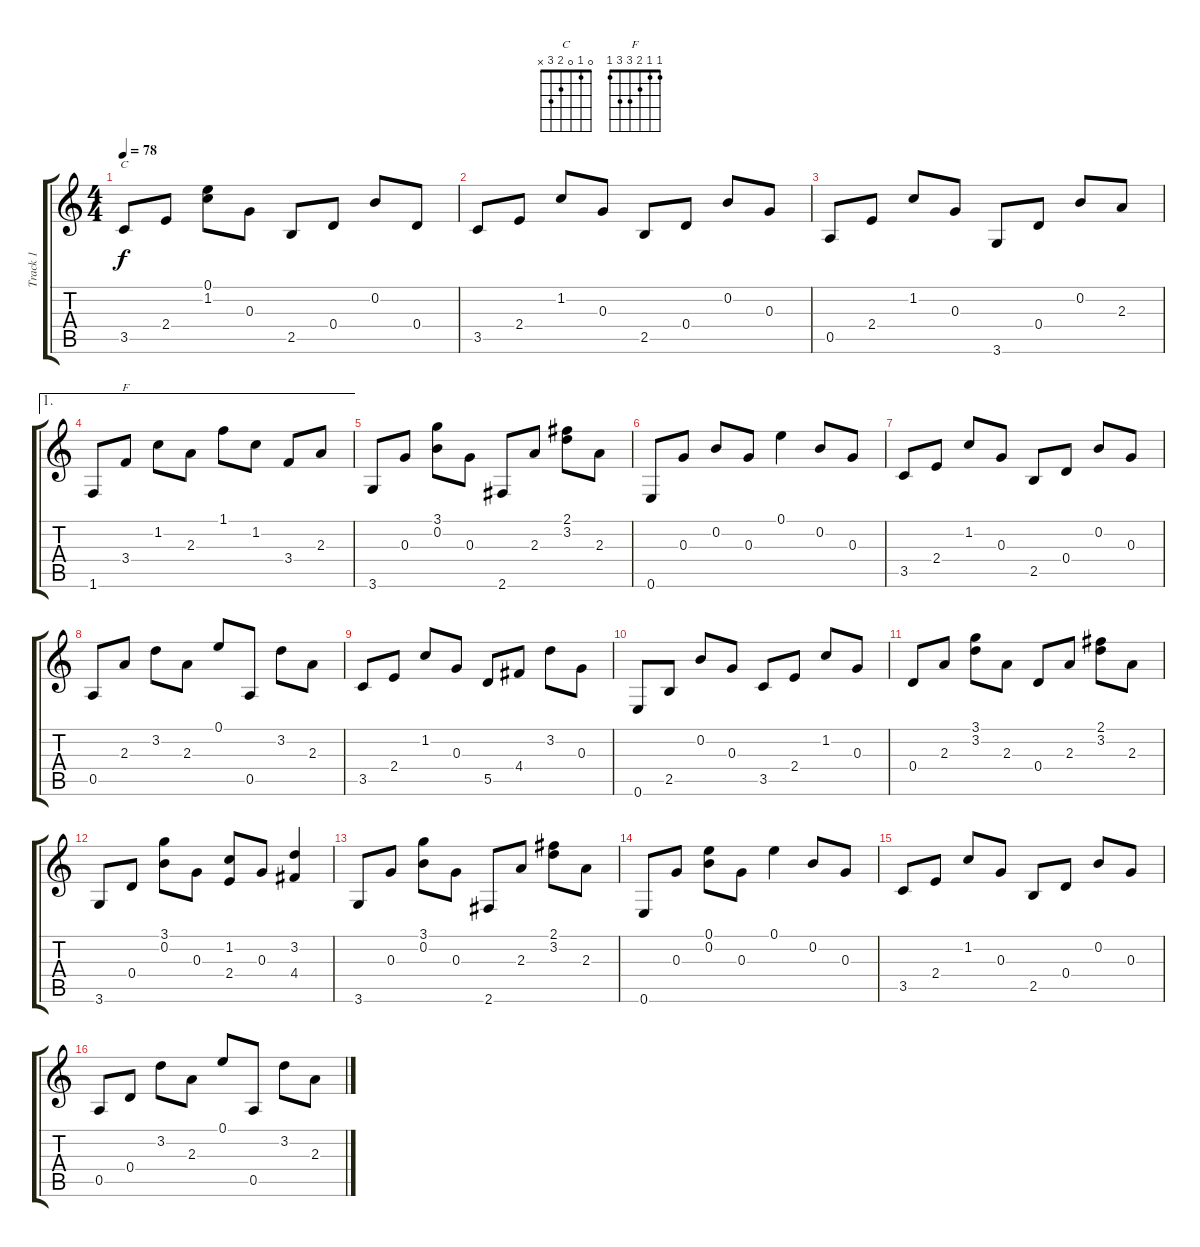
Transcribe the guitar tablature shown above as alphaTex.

\track ("Track 1" "Track 1") {instrument acousticguitarsteel}
\staff {score tabs}
\tuning (E4 B3 G3 D3 A2 E2) {hide}
\chord ("C" 0 1 0 2 3 x)
\chord ("F" 1 1 2 3 3 1)
\ts (4 4)
\tempo 78
\clef g2
\ks c
3.5.8{ch "C" dy f} 2.4.8 (0.1 1.2).8 0.3.8 2.5.8 0.4.8 0.2.8 0.4.8 |
3.5.8 2.4.8 1.2.8 0.3.8 2.5.8 0.4.8 0.2.8 0.3.8 |
0.5.8 2.4.8 1.2.8 0.3.8 3.6.8 0.4.8 0.2.8 2.3.8 |
\ae 1
1.6.8 3.4.8{ch "F"} 1.2.8 2.3.8 1.1.8 1.2.8 3.4.8 2.3.8 |
3.6.8 0.3.8 (3.1 0.2).8 0.3.8 2.6.8 2.3.8 (2.1 3.2).8 2.3.8 |
0.6.8 0.3.8 0.2.8 0.3.8 0.1.4 0.2.8 0.3.8 |
3.5.8 2.4.8 1.2.8 0.3.8 2.5.8 0.4.8 0.2.8 0.3.8 |
0.5.8 2.3.8 3.2.8 2.3.8 0.1.8 0.5.8 3.2.8 2.3.8 |
3.5.8 2.4.8 1.2.8 0.3.8 5.5.8 4.4.8 3.2.8 0.3.8 |
0.6.8 2.5.8 0.2.8 0.3.8 3.5.8 2.4.8 1.2.8 0.3.8 |
0.4.8 2.3.8 (3.1 3.2).8 2.3.8 0.4.8 2.3.8 (2.1 3.2).8 2.3.8 |
3.6.8 0.4.8 (3.1 0.2).8 0.3.8 (1.2 2.4).8 0.3.8 (3.2 4.4).4 |
3.6.8 0.3.8 (3.1 0.2).8 0.3.8 2.6.8 2.3.8 (2.1 3.2).8 2.3.8 |
0.6.8 0.3.8 (0.1 0.2).8 0.3.8 0.1.4 0.2.8 0.3.8 |
3.5.8 2.4.8 1.2.8 0.3.8 2.5.8 0.4.8 0.2.8 0.3.8 |
0.5.8 0.4.8 3.2.8 2.3.8 0.1.8 0.5.8 3.2.8 2.3.8
